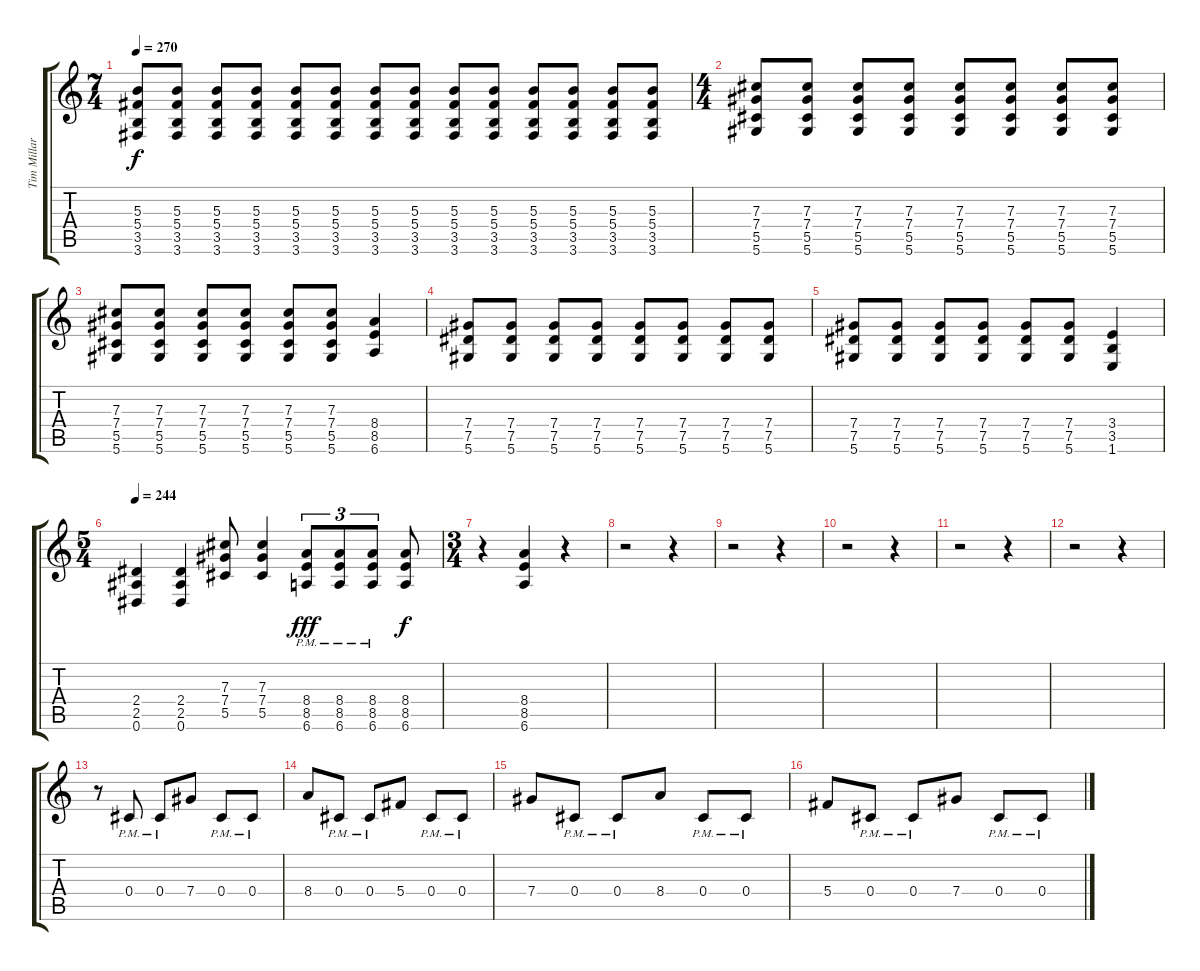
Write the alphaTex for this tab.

\track ("Tim Millar" "Tim Millar") {instrument distortionguitar}
\staff {score tabs}
\tuning (Eb4 Bb3 Gb3 Db3 Ab2 Eb2) {hide}
\ts (7 4)
\tempo 270
\clef g2
\ks c
(5.3 5.4 3.5 3.6).8{dy f} (5.3 5.4 3.5 3.6).8 (5.3 5.4 3.5 3.6).8 (5.3 5.4 3.5 3.6).8 (5.3 5.4 3.5 3.6).8 (5.3 5.4 3.5 3.6).8 (5.3 5.4 3.5 3.6).8 (5.3 5.4 3.5 3.6).8 (5.3 5.4 3.5 3.6).8 (5.3 5.4 3.5 3.6).8 (5.3 5.4 3.5 3.6).8 (5.3 5.4 3.5 3.6).8 (5.3 5.4 3.5 3.6).8 (5.3 5.4 3.5 3.6).8 |
\ts (4 4)
(7.3 7.4 5.5 5.6).8 (7.3 7.4 5.5 5.6).8 (7.3 7.4 5.5 5.6).8 (7.3 7.4 5.5 5.6).8 (7.3 7.4 5.5 5.6).8 (7.3 7.4 5.5 5.6).8 (7.3 7.4 5.5 5.6).8 (7.3 7.4 5.5 5.6).8 |
(7.3 7.4 5.5 5.6).8 (7.3 7.4 5.5 5.6).8 (7.3 7.4 5.5 5.6).8 (7.3 7.4 5.5 5.6).8 (7.3 7.4 5.5 5.6).8 (7.3 7.4 5.5 5.6).8 (8.4 8.5 6.6).4 |
(7.4 7.5 5.6).8 (7.4 7.5 5.6).8 (7.4 7.5 5.6).8 (7.4 7.5 5.6).8 (7.4 7.5 5.6).8 (7.4 7.5 5.6).8 (7.4 7.5 5.6).8 (7.4 7.5 5.6).8 |
(7.4 7.5 5.6).8 (7.4 7.5 5.6).8 (7.4 7.5 5.6).8 (7.4 7.5 5.6).8 (7.4 7.5 5.6).8 (7.4 7.5 5.6).8 (3.4 3.5 1.6).4 |
\ts (5 4)
\tempo 244
(2.4 2.5 0.6).4 (2.4 2.5 0.6).4 (7.3 7.4 5.5).8 (7.3 7.4 5.5).4 (8.4{pm} 8.5{pm} 6.6{pm}).8{tu (3 2) dy fff} (8.4{pm} 8.5{pm} 6.6{pm}).8{tu (3 2)} (8.4{pm} 8.5{pm} 6.6{pm}).8{tu (3 2)} (8.4 8.5 6.6).8{dy f} |
\ts (3 4)
r.4 (8.4 8.5 6.6).4 r.4 |
r.2 r.4 |
r.2 r.4 |
r.2 r.4 |
r.2 r.4 |
r.2 r.4 |
r.8 0.4{pm}.8 0.4{pm}.8 7.4.8 0.4{pm}.8 0.4{pm}.8 |
8.4.8 0.4{pm}.8 0.4{pm}.8 5.4.8 0.4{pm}.8 0.4{pm}.8 |
7.4.8 0.4{pm}.8 0.4{pm}.8 8.4.8 0.4{pm}.8 0.4{pm}.8 |
5.4.8 0.4{pm}.8 0.4{pm}.8 7.4.8 0.4{pm}.8 0.4{pm}.8
